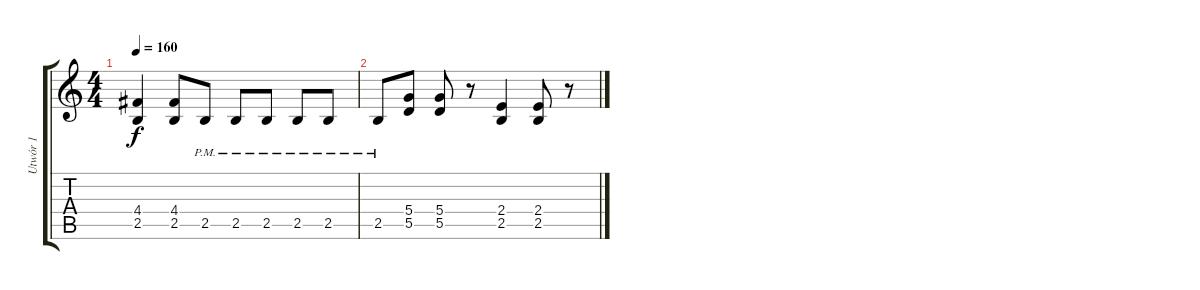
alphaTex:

\track ("Utwór 1" "Utwór 1") {instrument distortionguitar}
\staff {score tabs}
\tuning (E4 B3 G3 D3 A2 E2) {hide}
\ts (4 4)
\tempo 160
\clef g2
\ks c
(4.4 2.5).4{dy f} (4.4 2.5).8 2.5{pm}.8 2.5{pm}.8 2.5{pm}.8 2.5{pm}.8 2.5{pm}.8 |
2.5{pm}.8 (5.4 5.5).8 (5.4 5.5).8 r.8 (2.4 2.5).4 (2.4 2.5).8 r.8
